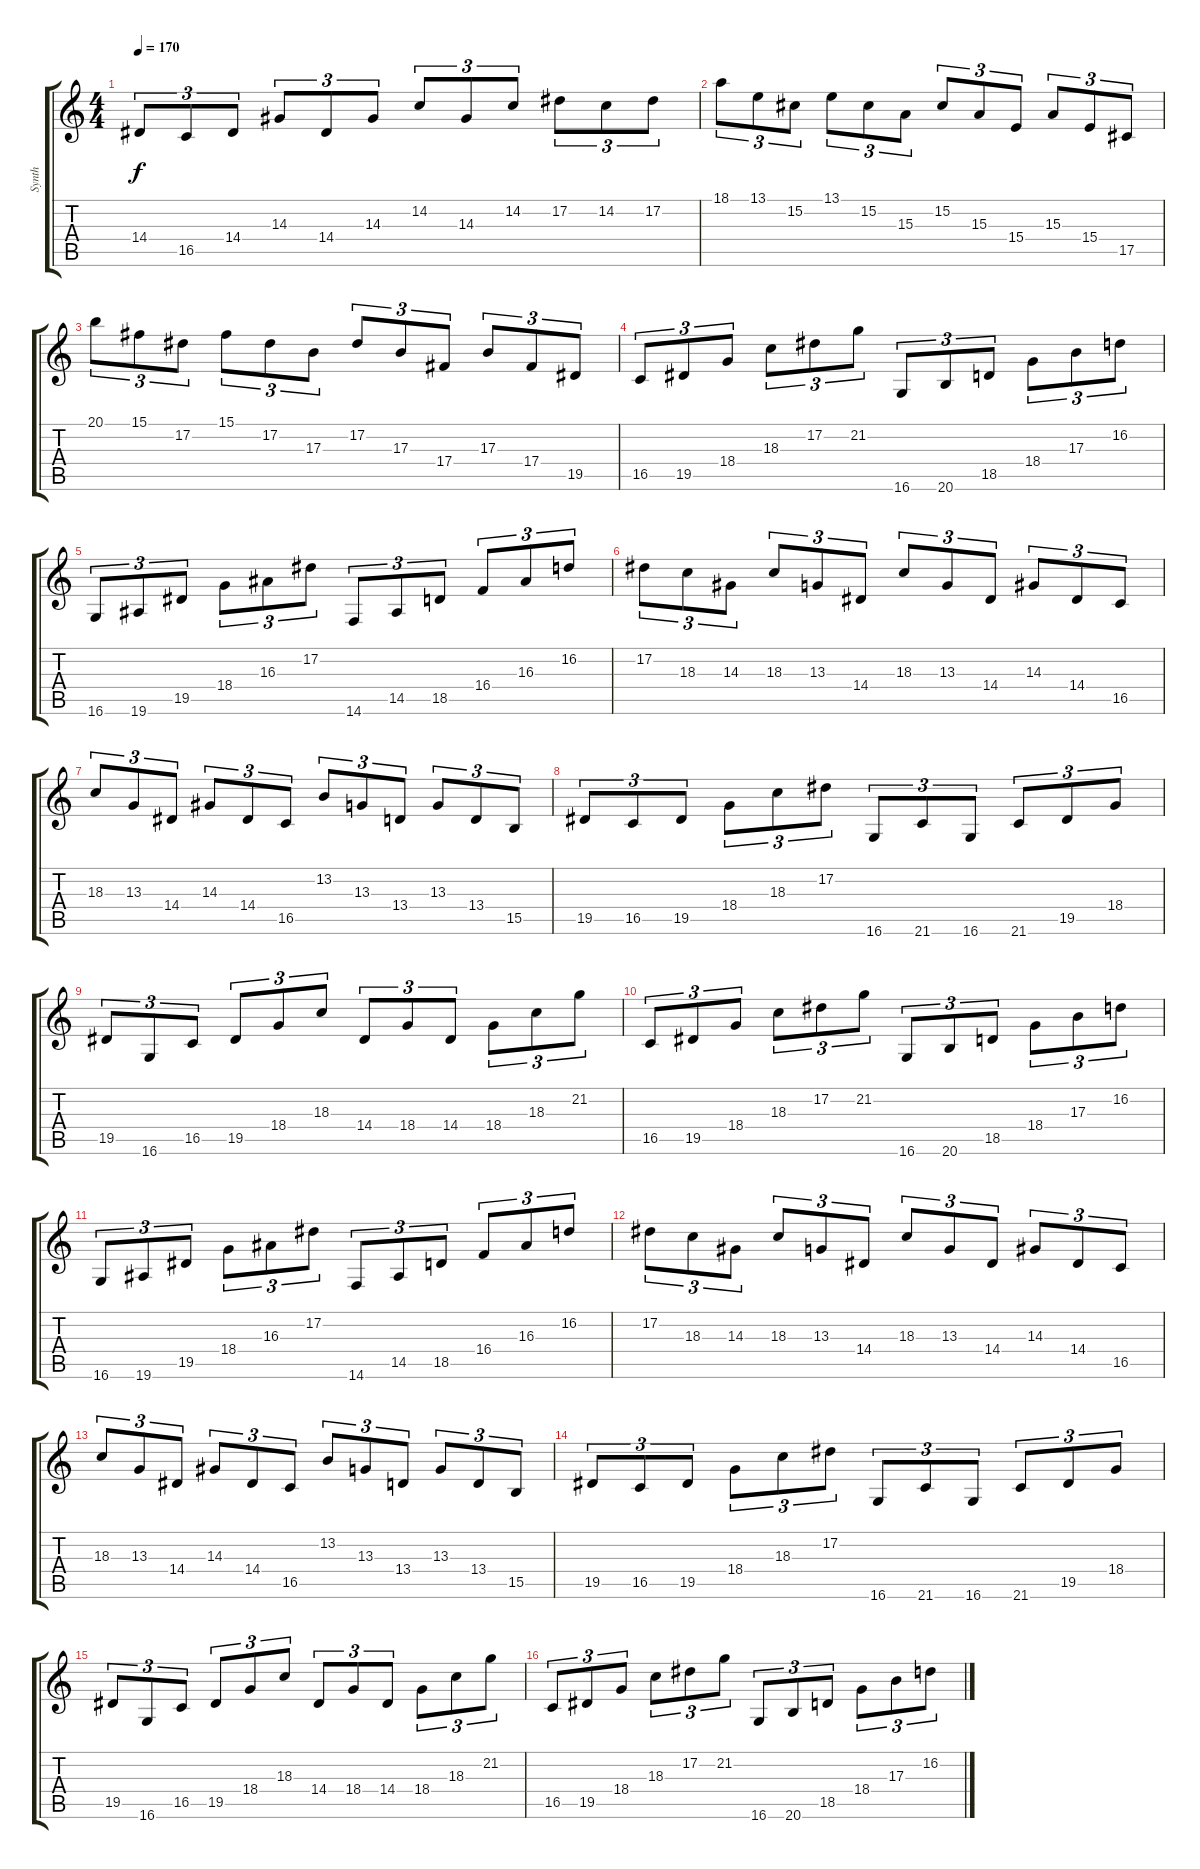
\track ("Synth" "Synth") {instrument vibraphone}
\staff {score tabs}
\tuning (Eb4 Bb3 Gb3 Db3 Ab2 Eb2) {hide}
\ts (4 4)
\tempo 170
\clef g2
\ks c
14.4.8{tu (3 2) dy f} 16.5.8{tu (3 2)} 14.4.8{tu (3 2)} 14.3.8{tu (3 2)} 14.4.8{tu (3 2)} 14.3.8{tu (3 2)} 14.2.8{tu (3 2)} 14.3.8{tu (3 2)} 14.2.8{tu (3 2)} 17.2.8{tu (3 2)} 14.2.8{tu (3 2)} 17.2.8{tu (3 2)} |
18.1.8{tu (3 2)} 13.1.8{tu (3 2)} 15.2.8{tu (3 2)} 13.1.8{tu (3 2)} 15.2.8{tu (3 2)} 15.3.8{tu (3 2)} 15.2.8{tu (3 2)} 15.3.8{tu (3 2)} 15.4.8{tu (3 2)} 15.3.8{tu (3 2)} 15.4.8{tu (3 2)} 17.5.8{tu (3 2)} |
20.1.8{tu (3 2)} 15.1.8{tu (3 2)} 17.2.8{tu (3 2)} 15.1.8{tu (3 2)} 17.2.8{tu (3 2)} 17.3.8{tu (3 2)} 17.2.8{tu (3 2)} 17.3.8{tu (3 2)} 17.4.8{tu (3 2)} 17.3.8{tu (3 2)} 17.4.8{tu (3 2)} 19.5.8{tu (3 2)} |
16.5.8{tu (3 2)} 19.5.8{tu (3 2)} 18.4.8{tu (3 2)} 18.3.8{tu (3 2)} 17.2.8{tu (3 2)} 21.2.8{tu (3 2)} 16.6.8{tu (3 2)} 20.6.8{tu (3 2)} 18.5.8{tu (3 2)} 18.4.8{tu (3 2)} 17.3.8{tu (3 2)} 16.2.8{tu (3 2)} |
16.6.8{tu (3 2)} 19.6.8{tu (3 2)} 19.5.8{tu (3 2)} 18.4.8{tu (3 2)} 16.3.8{tu (3 2)} 17.2.8{tu (3 2)} 14.6.8{tu (3 2)} 14.5.8{tu (3 2)} 18.5.8{tu (3 2)} 16.4.8{tu (3 2)} 16.3.8{tu (3 2)} 16.2.8{tu (3 2)} |
17.2.8{tu (3 2)} 18.3.8{tu (3 2)} 14.3.8{tu (3 2)} 18.3.8{tu (3 2)} 13.3.8{tu (3 2)} 14.4.8{tu (3 2)} 18.3.8{tu (3 2)} 13.3.8{tu (3 2)} 14.4.8{tu (3 2)} 14.3.8{tu (3 2)} 14.4.8{tu (3 2)} 16.5.8{tu (3 2)} |
18.3.8{tu (3 2)} 13.3.8{tu (3 2)} 14.4.8{tu (3 2)} 14.3.8{tu (3 2)} 14.4.8{tu (3 2)} 16.5.8{tu (3 2)} 13.2.8{tu (3 2)} 13.3.8{tu (3 2)} 13.4.8{tu (3 2)} 13.3.8{tu (3 2)} 13.4.8{tu (3 2)} 15.5.8{tu (3 2)} |
19.5.8{tu (3 2)} 16.5.8{tu (3 2)} 19.5.8{tu (3 2)} 18.4.8{tu (3 2)} 18.3.8{tu (3 2)} 17.2.8{tu (3 2)} 16.6.8{tu (3 2)} 21.6.8{tu (3 2)} 16.6.8{tu (3 2)} 21.6.8{tu (3 2)} 19.5.8{tu (3 2)} 18.4.8{tu (3 2)} |
19.5.8{tu (3 2)} 16.6.8{tu (3 2)} 16.5.8{tu (3 2)} 19.5.8{tu (3 2)} 18.4.8{tu (3 2)} 18.3.8{tu (3 2)} 14.4.8{tu (3 2)} 18.4.8{tu (3 2)} 14.4.8{tu (3 2)} 18.4.8{tu (3 2)} 18.3.8{tu (3 2)} 21.2.8{tu (3 2)} |
16.5.8{tu (3 2)} 19.5.8{tu (3 2)} 18.4.8{tu (3 2)} 18.3.8{tu (3 2)} 17.2.8{tu (3 2)} 21.2.8{tu (3 2)} 16.6.8{tu (3 2)} 20.6.8{tu (3 2)} 18.5.8{tu (3 2)} 18.4.8{tu (3 2)} 17.3.8{tu (3 2)} 16.2.8{tu (3 2)} |
16.6.8{tu (3 2)} 19.6.8{tu (3 2)} 19.5.8{tu (3 2)} 18.4.8{tu (3 2)} 16.3.8{tu (3 2)} 17.2.8{tu (3 2)} 14.6.8{tu (3 2)} 14.5.8{tu (3 2)} 18.5.8{tu (3 2)} 16.4.8{tu (3 2)} 16.3.8{tu (3 2)} 16.2.8{tu (3 2)} |
17.2.8{tu (3 2)} 18.3.8{tu (3 2)} 14.3.8{tu (3 2)} 18.3.8{tu (3 2)} 13.3.8{tu (3 2)} 14.4.8{tu (3 2)} 18.3.8{tu (3 2)} 13.3.8{tu (3 2)} 14.4.8{tu (3 2)} 14.3.8{tu (3 2)} 14.4.8{tu (3 2)} 16.5.8{tu (3 2)} |
18.3.8{tu (3 2)} 13.3.8{tu (3 2)} 14.4.8{tu (3 2)} 14.3.8{tu (3 2)} 14.4.8{tu (3 2)} 16.5.8{tu (3 2)} 13.2.8{tu (3 2)} 13.3.8{tu (3 2)} 13.4.8{tu (3 2)} 13.3.8{tu (3 2)} 13.4.8{tu (3 2)} 15.5.8{tu (3 2)} |
19.5.8{tu (3 2)} 16.5.8{tu (3 2)} 19.5.8{tu (3 2)} 18.4.8{tu (3 2)} 18.3.8{tu (3 2)} 17.2.8{tu (3 2)} 16.6.8{tu (3 2)} 21.6.8{tu (3 2)} 16.6.8{tu (3 2)} 21.6.8{tu (3 2)} 19.5.8{tu (3 2)} 18.4.8{tu (3 2)} |
19.5.8{tu (3 2)} 16.6.8{tu (3 2)} 16.5.8{tu (3 2)} 19.5.8{tu (3 2)} 18.4.8{tu (3 2)} 18.3.8{tu (3 2)} 14.4.8{tu (3 2)} 18.4.8{tu (3 2)} 14.4.8{tu (3 2)} 18.4.8{tu (3 2)} 18.3.8{tu (3 2)} 21.2.8{tu (3 2)} |
16.5.8{tu (3 2)} 19.5.8{tu (3 2)} 18.4.8{tu (3 2)} 18.3.8{tu (3 2)} 17.2.8{tu (3 2)} 21.2.8{tu (3 2)} 16.6.8{tu (3 2)} 20.6.8{tu (3 2)} 18.5.8{tu (3 2)} 18.4.8{tu (3 2)} 17.3.8{tu (3 2)} 16.2.8{tu (3 2)}
